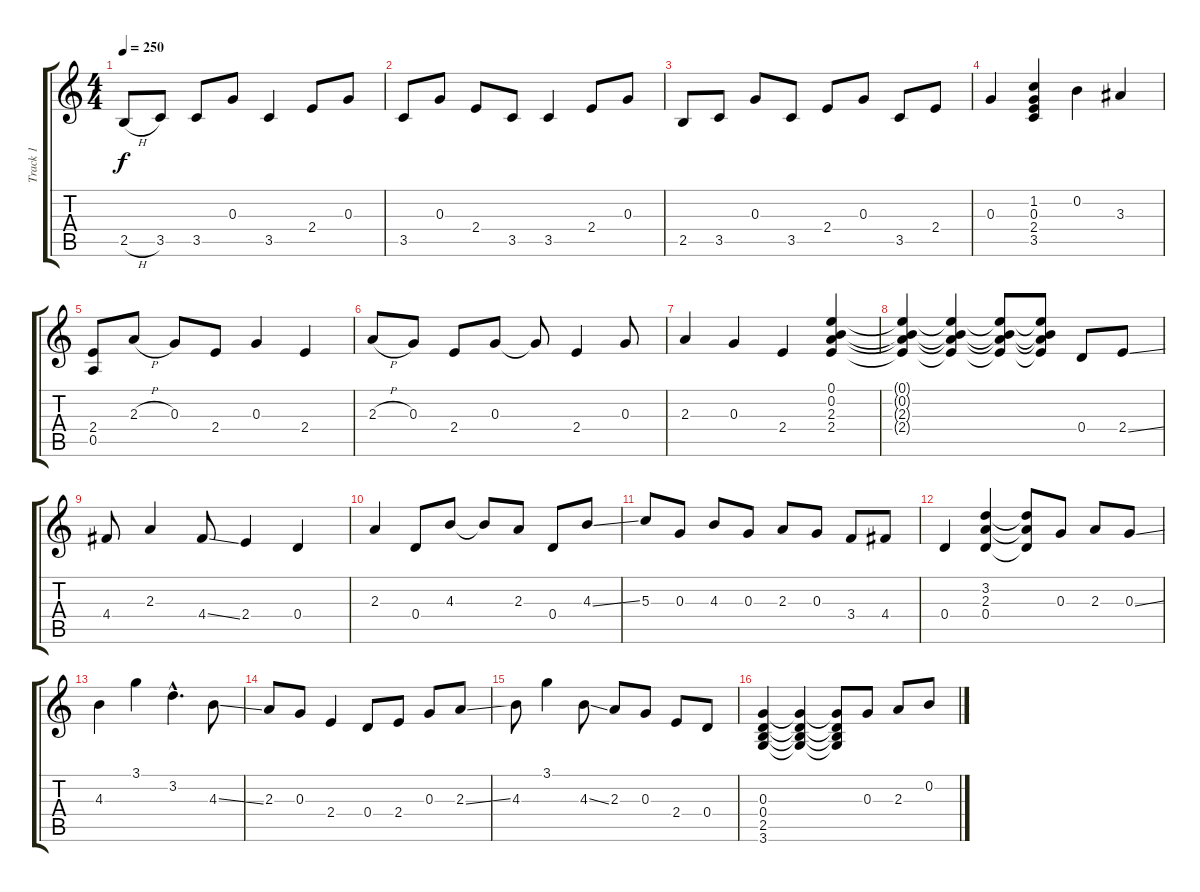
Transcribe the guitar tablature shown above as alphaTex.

\track ("Track 1" "Track 1") {instrument acousticguitarsteel}
\staff {score tabs}
\tuning (E4 B3 G3 D3 A2 E2) {hide}
\ts (4 4)
\tempo 250
\clef g2
\ks c
2.5{h}.8{dy f instrument acousticguitarsteel} 3.5.8 3.5.8 0.3.8 3.5.4 2.4.8 0.3.8 |
3.5.8 0.3.8 2.4.8 3.5.8 3.5.4 2.4.8 0.3.8 |
2.5.8 3.5.8 0.3.8 3.5.8 2.4.8 0.3.8 3.5.8 2.4.8 |
0.3.4 (1.2 0.3 2.4 3.5).4 0.2.4 3.3.4 |
(2.4 0.5).8 2.3{h}.8 0.3.8 2.4.8 0.3.4 2.4.4 |
2.3{h}.8 0.3.8 2.4.8 0.3.8 0.3{t}.8 2.4.4 0.3.8 |
2.3.4 0.3.4 2.4.4 (0.1 0.2 2.3 2.4).4 |
(0.1{t} 0.2{t} 2.3{t} 2.4{t}).4 (0.1{t} 0.2{t} 2.3{t} 2.4{t}).4 (0.1{t} 0.2{t} 2.3{t} 2.4{t}).8 (0.1{t} 0.2{t} 2.3{t} 2.4{t}).8 0.4.8 2.4{ss}.8 |
4.4.8 2.3.4 4.4{ss}.8 2.4.4 0.4.4 |
2.3.4 0.4.8 4.3.8 4.3{t}.8 2.3.8 0.4.8 4.3{ss}.8 |
5.3.8 0.3.8 4.3.8 0.3.8 2.3.8 0.3.8 3.4.8 4.4.8 |
0.4.4 (3.2 2.3 0.4).4 (3.2{t} 2.3{t} 0.4{t}).8 0.3.8 2.3.8 0.3{ss}.8 |
4.3.4 3.1.4 3.2{hac}.4{d} 4.3{ss}.8 |
2.3.8 0.3.8 2.4.4 0.4.8 2.4.8 0.3.8 2.3{ss}.8 |
4.3.8 3.1.4 4.3{ss}.8 2.3.8 0.3.8 2.4.8 0.4.8 |
(0.3 0.4 2.5 3.6).4 (0.3{t} 0.4{t} 2.5{t} 3.6{t}).4 (0.3{t} 0.4{t} 2.5{t} 3.6{t}).8 0.3.8 2.3.8 0.2.8
